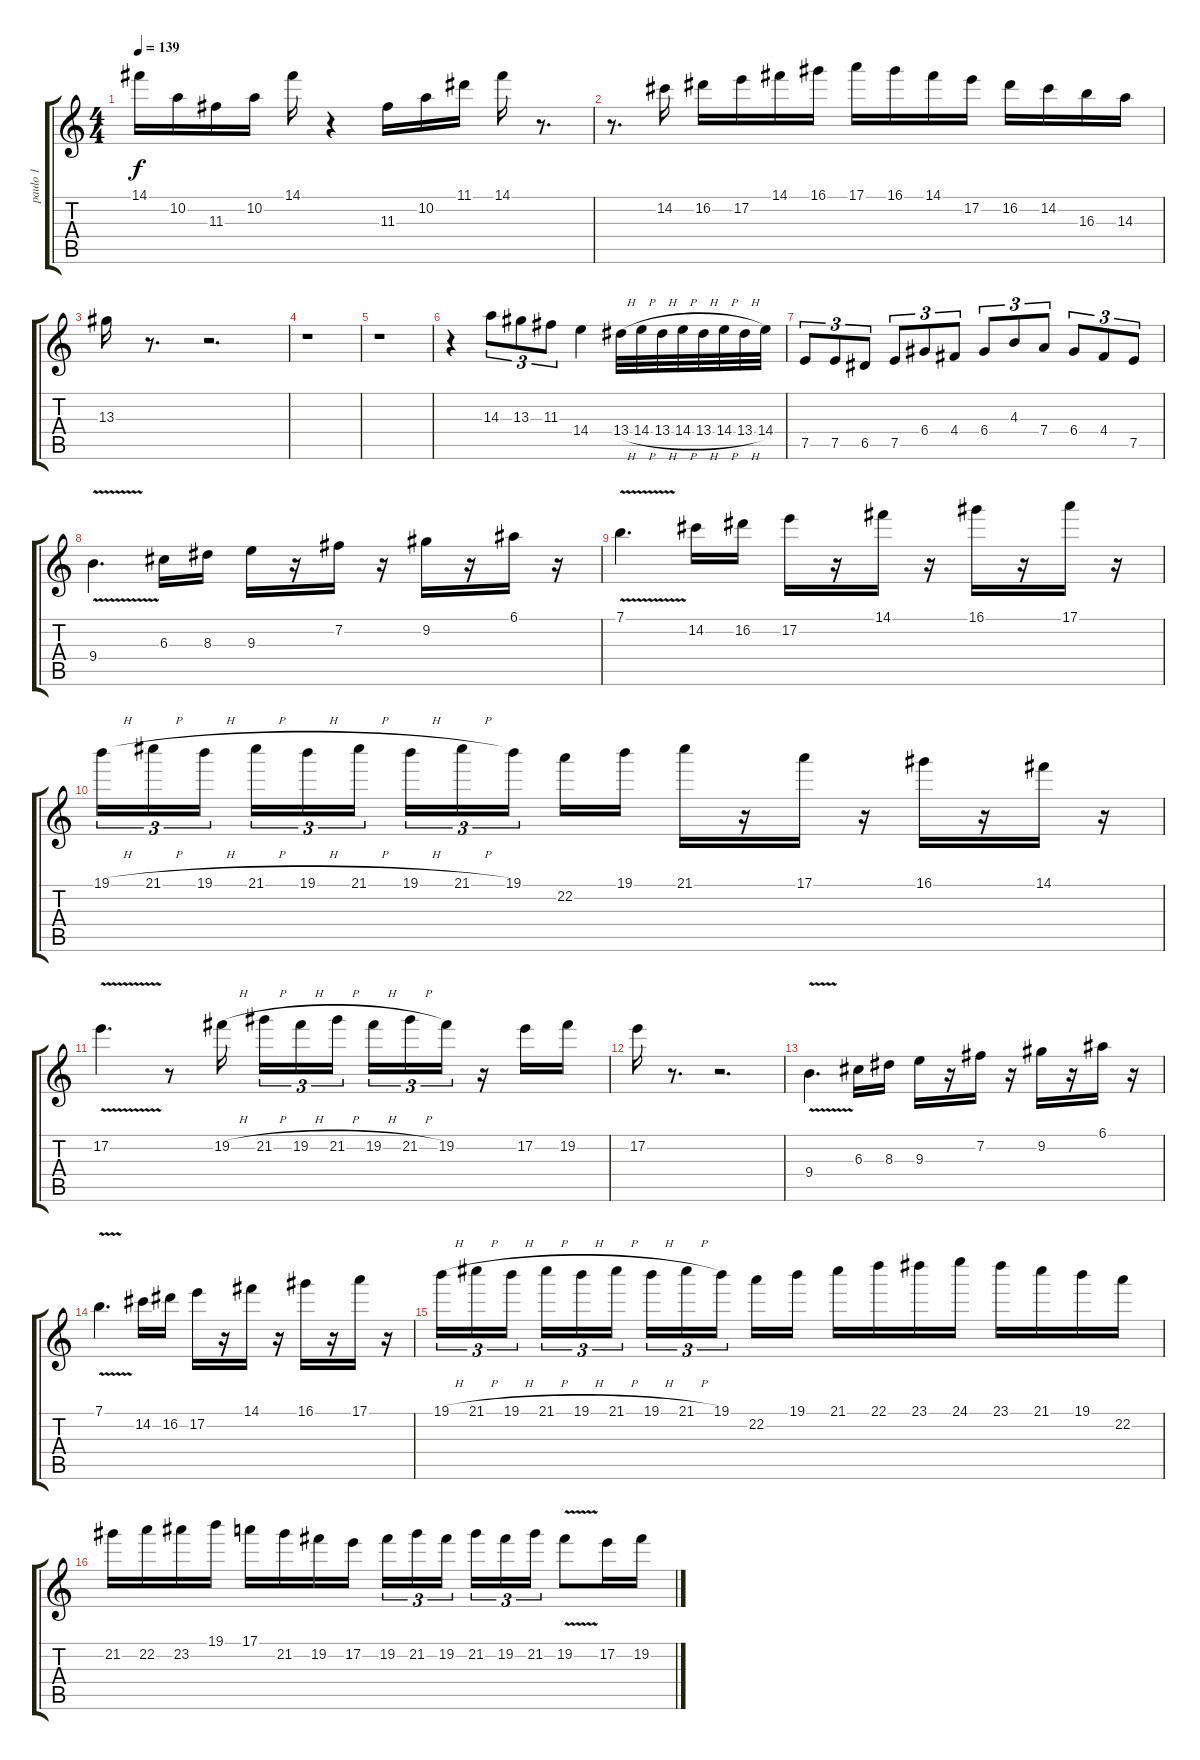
\track ("paulo 1" "paulo 1") {instrument distortionguitar}
\staff {score tabs}
\tuning (E4 B3 G3 D3 A2 E2) {hide}
\ts (4 4)
\tempo 139
\clef g2
\ks c
14.1.16{dy f} 10.2.16 11.3.16 10.2.16 14.1.16 r.4 11.3.16 10.2.16 11.1.16 14.1.16 r.8{d} |
r.8{d} 14.2.16 16.2.16 17.2.16 14.1.16 16.1.16 17.1.16 16.1.16 14.1.16 17.2.16 16.2.16 14.2.16 16.3.16 14.3.16 |
13.3.16 r.8{d} r.2{d} |
r.1 |
r.1 |
r.4 14.3.8{tu (3 2)} 13.3.8{tu (3 2)} 11.3.8{tu (3 2)} 14.4.4 13.4{h}.32 14.4{h}.32 13.4{h}.32 14.4{h}.32 13.4{h}.32 14.4{h}.32 13.4{h}.32 14.4.32 |
7.5.8{tu (3 2)} 7.5.8{tu (3 2)} 6.5.8{tu (3 2)} 7.5.8{tu (3 2)} 6.4.8{tu (3 2)} 4.4.8{tu (3 2)} 6.4.8{tu (3 2)} 4.3.8{tu (3 2)} 7.4.8{tu (3 2)} 6.4.8{tu (3 2)} 4.4.8{tu (3 2)} 7.5.8{tu (3 2)} |
9.4{v}.4{d} 6.3.16 8.3.16 9.3.16 r.16 7.2.16 r.16 9.2.16 r.16 6.1.16 r.16 |
7.1{v}.4{d} 14.2.16 16.2.16 17.2.16 r.16 14.1.16 r.16 16.1.16 r.16 17.1.16 r.16 |
19.1{h}.16{tu (3 2)} 21.1{h}.16{tu (3 2)} 19.1{h}.16{tu (3 2) beam splitsecondary} 21.1{h}.16{tu (3 2)} 19.1{h}.16{tu (3 2)} 21.1{h}.16{tu (3 2)} 19.1{h}.16{tu (3 2)} 21.1{h}.16{tu (3 2)} 19.1.16{tu (3 2) beam splitsecondary} 22.2.16 19.1.16 21.1.16 r.16 17.1.16 r.16 16.1.16 r.16 14.1.16 r.16 |
17.2{v}.4{d} r.8 19.2{h}.16{beam splitsecondary} 21.2{h}.16{tu (3 2)} 19.2{h}.16{tu (3 2)} 21.2{h}.16{tu (3 2) beam splitsecondary} 19.2{h}.16{tu (3 2)} 21.2{h}.16{tu (3 2)} 19.2.16{tu (3 2)} r.16 17.2.16 19.2.16 |
17.2.16 r.8{d} r.2{d} |
9.4{v}.4{d} 6.3.16 8.3.16 9.3.16 r.16 7.2.16 r.16 9.2.16 r.16 6.1.16 r.16 |
7.1{v}.4{d} 14.2.16 16.2.16 17.2.16 r.16 14.1.16 r.16 16.1.16 r.16 17.1.16 r.16 |
19.1{h}.16{tu (3 2)} 21.1{h}.16{tu (3 2)} 19.1{h}.16{tu (3 2) beam splitsecondary} 21.1{h}.16{tu (3 2)} 19.1{h}.16{tu (3 2)} 21.1{h}.16{tu (3 2)} 19.1{h}.16{tu (3 2)} 21.1{h}.16{tu (3 2)} 19.1.16{tu (3 2) beam splitsecondary} 22.2.16 19.1.16 21.1.16 22.1.16 23.1.16 24.1.16 23.1.16 21.1.16 19.1.16 22.2.16 |
21.2.16 22.2.16 23.2.16 19.1.16 17.1.16 21.2.16 19.2.16 17.2.16 19.2.16{tu (3 2)} 21.2.16{tu (3 2)} 19.2.16{tu (3 2) beam splitsecondary} 21.2.16{tu (3 2)} 19.2.16{tu (3 2)} 21.2.16{tu (3 2)} 19.2{v}.8 17.2.16 19.2.16
